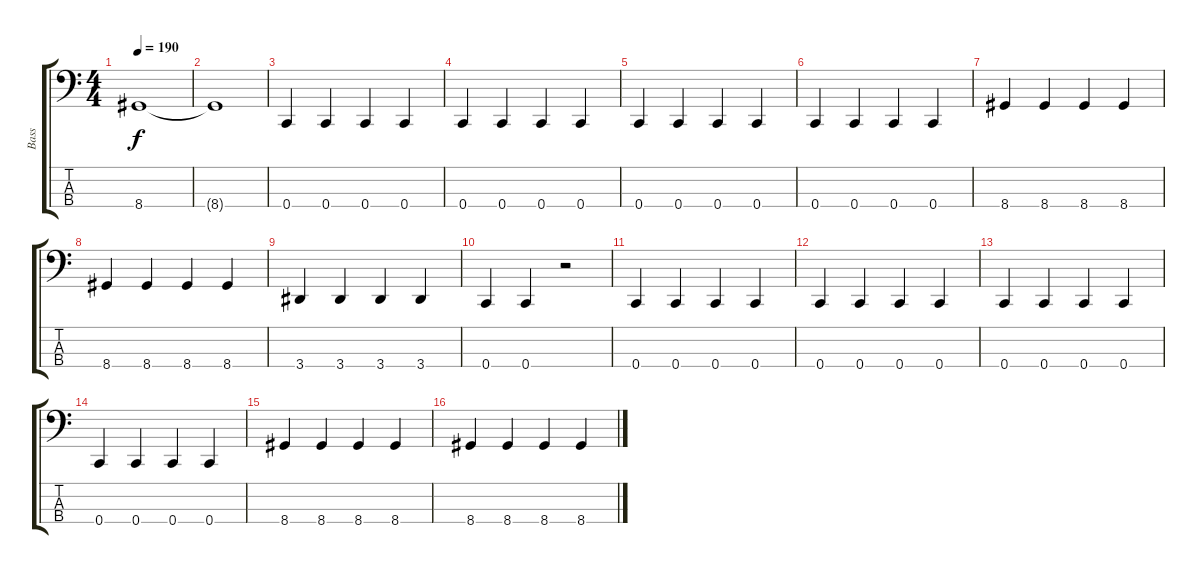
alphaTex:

\track ("Bass" "Bass") {instrument electricbassfinger}
\staff {score tabs}
\tuning (F2 C2 G1 C1) {hide}
\ts (4 4)
\tempo 190
\clef f4
\ks c
8.4.1{dy f} |
8.4{t}.1 |
0.4.4 0.4.4 0.4.4 0.4.4 |
0.4.4 0.4.4 0.4.4 0.4.4 |
0.4.4 0.4.4 0.4.4 0.4.4 |
0.4.4 0.4.4 0.4.4 0.4.4 |
8.4.4 8.4.4 8.4.4 8.4.4 |
8.4.4 8.4.4 8.4.4 8.4.4 |
3.4.4 3.4.4 3.4.4 3.4.4 |
0.4.4 0.4.4 r.2 |
0.4.4 0.4.4 0.4.4 0.4.4 |
0.4.4 0.4.4 0.4.4 0.4.4 |
0.4.4 0.4.4 0.4.4 0.4.4 |
0.4.4 0.4.4 0.4.4 0.4.4 |
8.4.4 8.4.4 8.4.4 8.4.4 |
8.4.4 8.4.4 8.4.4 8.4.4
